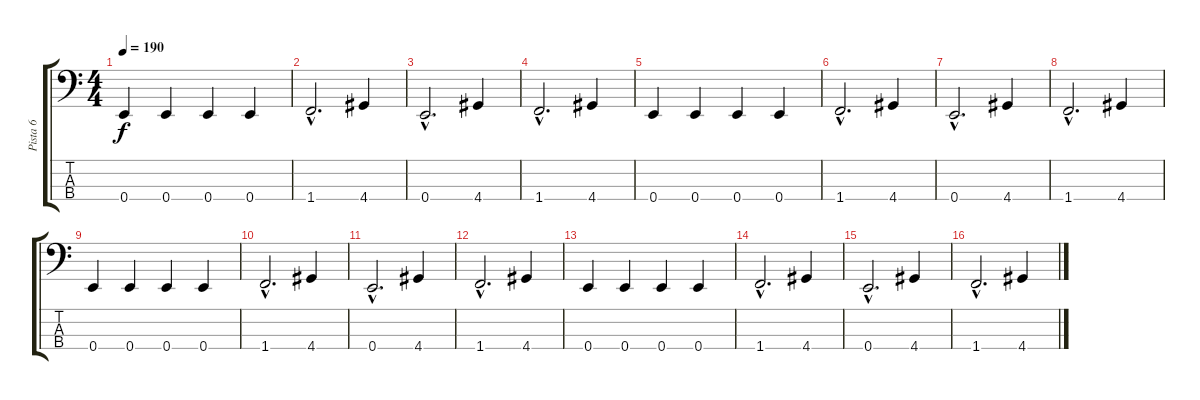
\track ("Pista 6" "Pista 6") {instrument electricbasspick}
\staff {score tabs}
\tuning (G2 D2 A1 E1) {hide}
\ts (4 4)
\tempo 190
\clef f4
\ks c
0.4.4{dy f} 0.4.4 0.4.4 0.4.4 |
1.4{hac}.2{d} 4.4.4 |
0.4{hac}.2{d} 4.4.4 |
1.4{hac}.2{d} 4.4.4 |
0.4.4 0.4.4 0.4.4 0.4.4 |
1.4{hac}.2{d} 4.4.4 |
0.4{hac}.2{d} 4.4.4 |
1.4{hac}.2{d} 4.4.4 |
0.4.4 0.4.4 0.4.4 0.4.4 |
1.4{hac}.2{d} 4.4.4 |
0.4{hac}.2{d} 4.4.4 |
1.4{hac}.2{d} 4.4.4 |
0.4.4 0.4.4 0.4.4 0.4.4 |
1.4{hac}.2{d} 4.4.4 |
0.4{hac}.2{d} 4.4.4 |
1.4{hac}.2{d} 4.4.4
